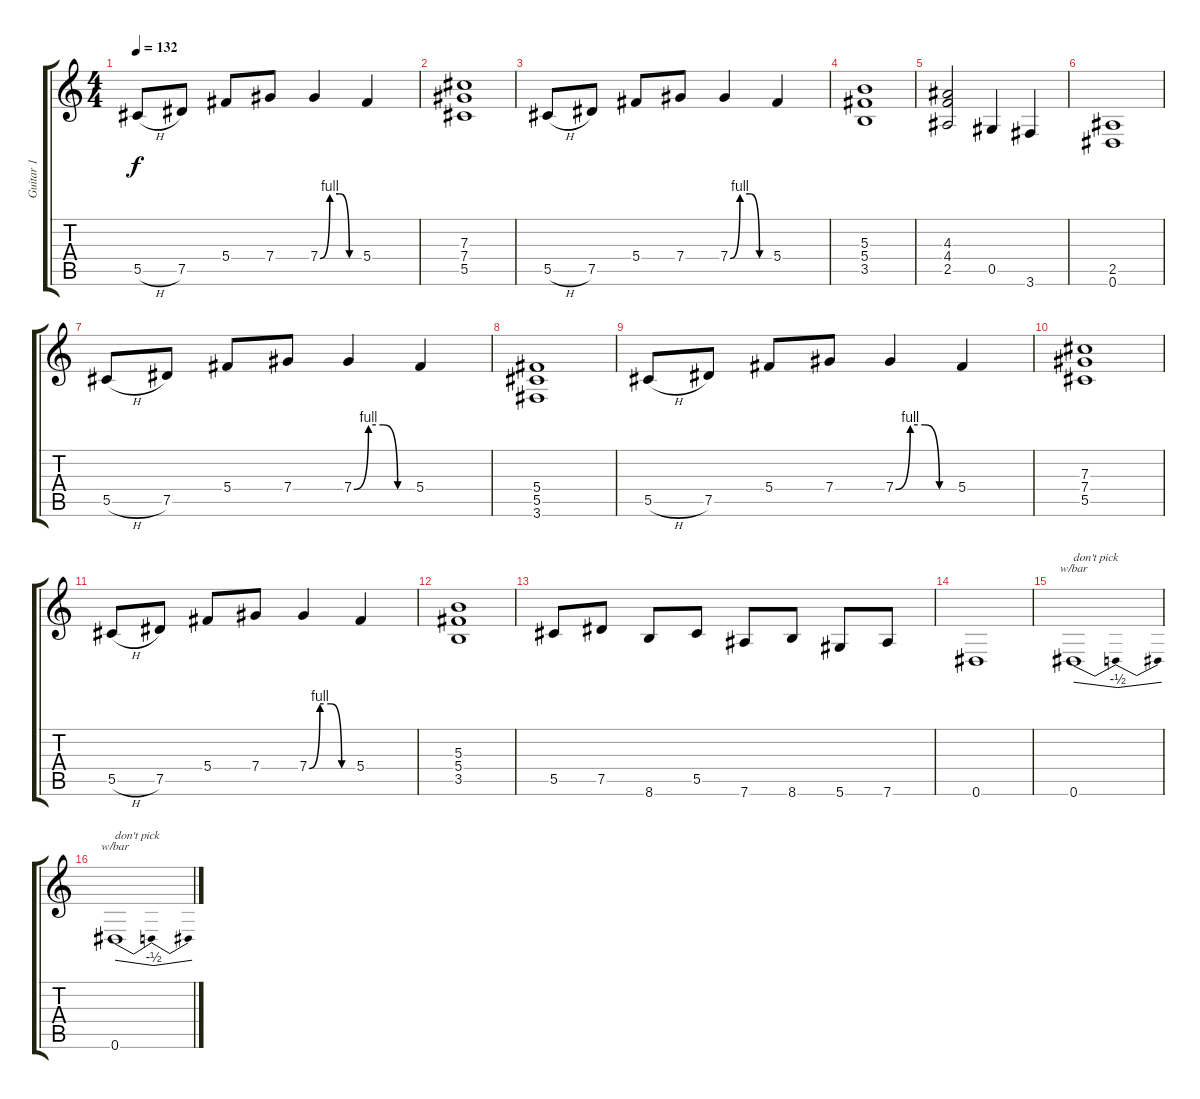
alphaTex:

\track ("Guitar 1" "Guitar 1") {instrument distortionguitar}
\staff {score tabs}
\tuning (Eb4 Bb3 Gb3 Db3 Ab2 Eb2) {hide}
\ts (4 4)
\tempo 132
\clef g2
\ks c
5.5{h}.8{dy f} 7.5.8 5.4.8 7.4.8 7.4{be (custom 0 0 15 4 30 4 45 0 60 0)}.4 5.4.4 |
(7.3 7.4 5.5).1 |
5.5{h}.8 7.5.8 5.4.8 7.4.8 7.4{be (custom 0 0 15 4 30 4 45 0 60 0)}.4 5.4.4 |
(5.3 5.4 3.5).1 |
(4.3 4.4 2.5).2 0.5.4 3.6.4 |
(2.5 0.6).1 |
5.5{h}.8 7.5.8 5.4.8 7.4.8 7.4{be (custom 0 0 15 4 30 4 45 0 60 0)}.4 5.4.4 |
(5.4 5.5 3.6).1 |
5.5{h}.8 7.5.8 5.4.8 7.4.8 7.4{be (custom 0 0 15 4 30 4 45 0 60 0)}.4 5.4.4 |
(7.3 7.4 5.5).1 |
5.5{h}.8 7.5.8 5.4.8 7.4.8 7.4{be (custom 0 0 15 4 30 4 45 0 60 0)}.4 5.4.4 |
(5.3 5.4 3.5).1 |
5.5.8 7.5.8 8.6.8 5.5.8 7.6.8 8.6.8 5.6.8 7.6.8 |
0.6.1 |
0.6.1{tbe (dip default 0 0 30 -2 60 0) txt "don't pick"} |
0.6.1{tbe (dip default 0 0 30 -2 60 0) txt "don't pick"}
